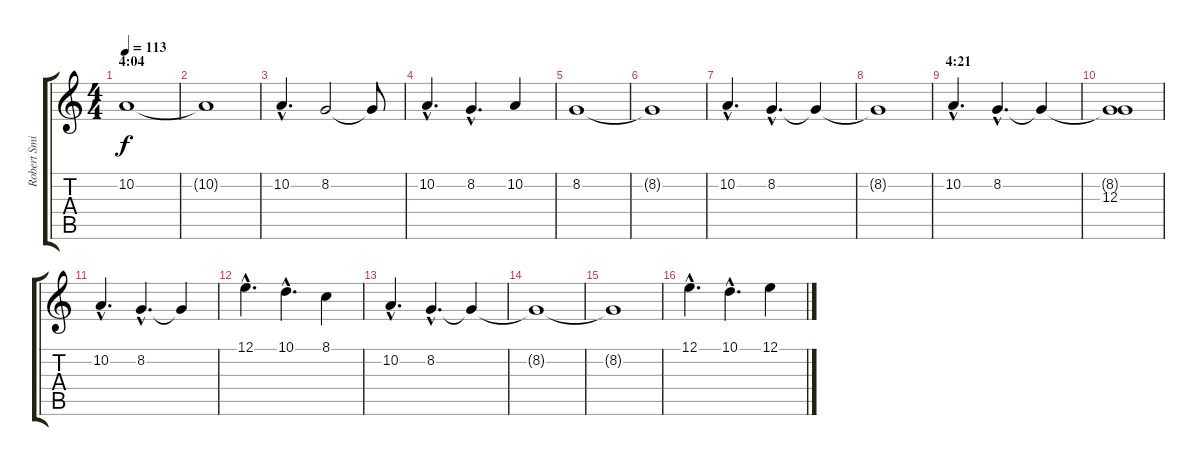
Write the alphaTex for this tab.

\track ("Robert Smith (keyboard 3)" "Robert Smi") {instrument percussiveorgan}
\staff {score tabs}
\tuning (E4 B3 G3 D3 A2 E2) {hide}
\ts (4 4)
\section ("" "4:04")
\tempo 113
\clef g2
\ks c
10.2.1{dy f} |
10.2{t}.1 |
10.2{hac}.4{d} 8.2.2 8.2{t}.8 |
10.2{hac}.4{d} 8.2{hac}.4{d} 10.2.4 |
8.2.1 |
8.2{t}.1 |
10.2{hac}.4{d} 8.2{hac}.4{d} 8.2{t}.4 |
8.2{t}.1 |
\section ("" "4:21")
10.2{hac}.4{d} 8.2{hac}.4{d} 8.2{t}.4 |
(8.2{t} 12.3).1 |
10.2{hac}.4{d} 8.2{hac}.4{d} 8.2{t}.4 |
12.1{hac}.4{d} 10.1{hac}.4{d} 8.1.4 |
10.2{hac}.4{d} 8.2{hac}.4{d} 8.2{t}.4 |
8.2{t}.1 |
8.2{t}.1 |
12.1{hac}.4{d} 10.1{hac}.4{d} 12.1.4
